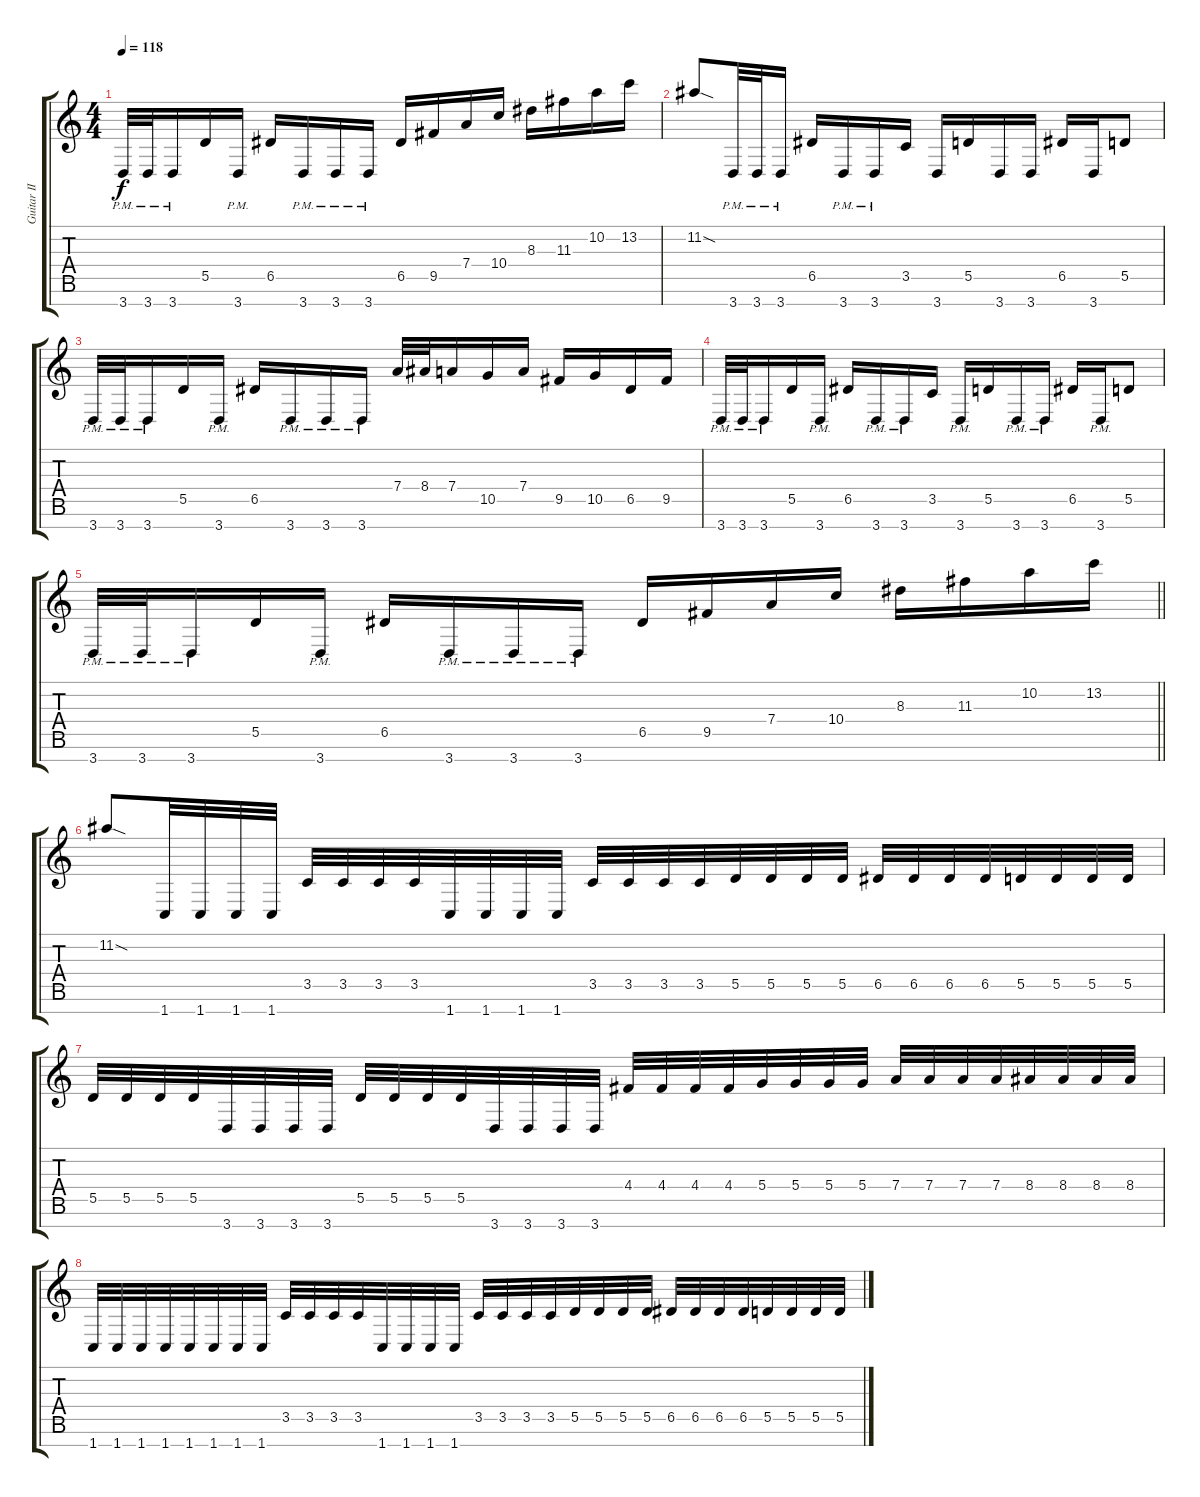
\track ("Guitar II" "Guitar II") {instrument overdrivenguitar}
\staff {score tabs}
\tuning (E4 B3 G3 D3 A2 E2 B1) {hide}
\ts (4 4)
\tempo 118
\clef g2
\ks c
3.7{pm}.32{dy f} 3.7{pm}.32 3.7{pm}.16 5.5.16 3.7{pm}.16 6.5.16 3.7{pm}.16 3.7{pm}.16 3.7{pm}.16 6.5.16 9.5.16 7.4.16 10.4.16 8.3.16 11.3.16 10.2.16 13.2.16 |
11.2{sod}.8 3.7{pm}.32 3.7{pm}.32 3.7{pm}.16 6.5.16 3.7{pm}.16 3.7{pm}.16 3.5.16 3.7.16 5.5.16 3.7.16 3.7.16 6.5.16 3.7.16 5.5.8 |
3.7{pm}.32 3.7{pm}.32 3.7{pm}.16 5.5.16 3.7{pm}.16 6.5.16 3.7{pm}.16 3.7{pm}.16 3.7{pm}.16 7.4.32 8.4.32 7.4.16 10.5.16 7.4.16 9.5.16 10.5.16 6.5.16 9.5.16 |
3.7{pm}.32 3.7{pm}.32 3.7{pm}.16 5.5.16 3.7{pm}.16 6.5.16 3.7{pm}.16 3.7{pm}.16 3.5.16 3.7{pm}.16 5.5.16 3.7{pm}.16 3.7{pm}.16 6.5.16 3.7{pm}.16 5.5.8 |
\barLineRight lightlight
3.7{pm}.32 3.7{pm}.32 3.7{pm}.16 5.5.16 3.7{pm}.16 6.5.16 3.7{pm}.16 3.7{pm}.16 3.7{pm}.16 6.5.16 9.5.16 7.4.16 10.4.16 8.3.16 11.3.16 10.2.16 13.2.16 |
\section ("" "")
11.2{sod}.8 1.7.32 1.7.32 1.7.32 1.7.32 3.5.32 3.5.32 3.5.32 3.5.32 1.7.32 1.7.32 1.7.32 1.7.32 3.5.32 3.5.32 3.5.32 3.5.32 5.5.32 5.5.32 5.5.32 5.5.32 6.5.32 6.5.32 6.5.32 6.5.32 5.5.32 5.5.32 5.5.32 5.5.32 |
5.5.32 5.5.32 5.5.32 5.5.32 3.7.32 3.7.32 3.7.32 3.7.32 5.5.32 5.5.32 5.5.32 5.5.32 3.7.32 3.7.32 3.7.32 3.7.32 4.4.32 4.4.32 4.4.32 4.4.32 5.4.32 5.4.32 5.4.32 5.4.32 7.4.32 7.4.32 7.4.32 7.4.32 8.4.32 8.4.32 8.4.32 8.4.32 |
1.7.32 1.7.32 1.7.32 1.7.32 1.7.32 1.7.32 1.7.32 1.7.32 3.5.32 3.5.32 3.5.32 3.5.32 1.7.32 1.7.32 1.7.32 1.7.32 3.5.32 3.5.32 3.5.32 3.5.32 5.5.32 5.5.32 5.5.32 5.5.32 6.5.32 6.5.32 6.5.32 6.5.32 5.5.32 5.5.32 5.5.32 5.5.32
